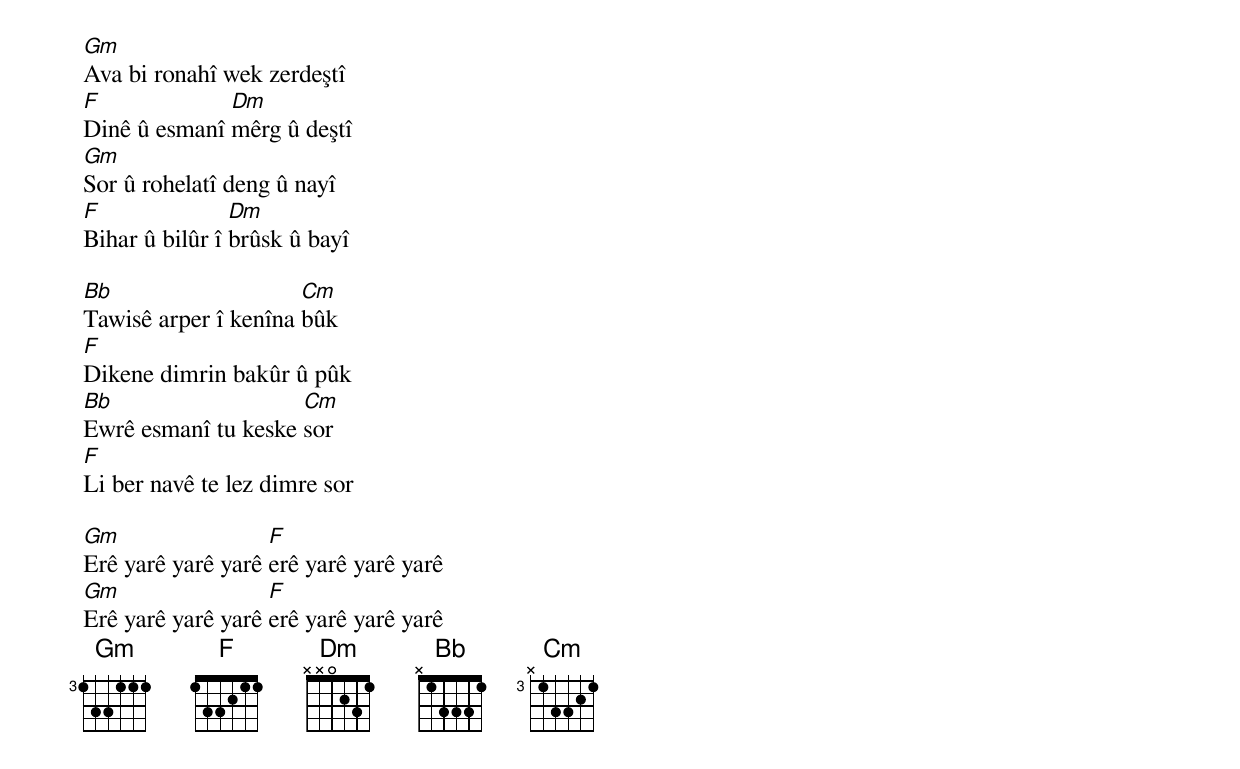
Gm
Ava bi ronahî wek zerdeştî
F             Dm
Dinê û esmanî mêrg û deştî
Gm
Sor û rohelatî deng û nayî
F               Dm
Bihar û bilûr î brûsk û bayî

Bb                    Cm
Tawisê arper î kenîna bûk
F
Dikene dimrin bakûr û pûk
Bb                   Cm
Ewrê esmanî tu keske sor
F
Li ber navê te lez dimre sor

Gm                 F
Erê yarê yarê yarê erê yarê yarê yarê
Gm                 F
Erê yarê yarê yarê erê yarê yarê yarê
